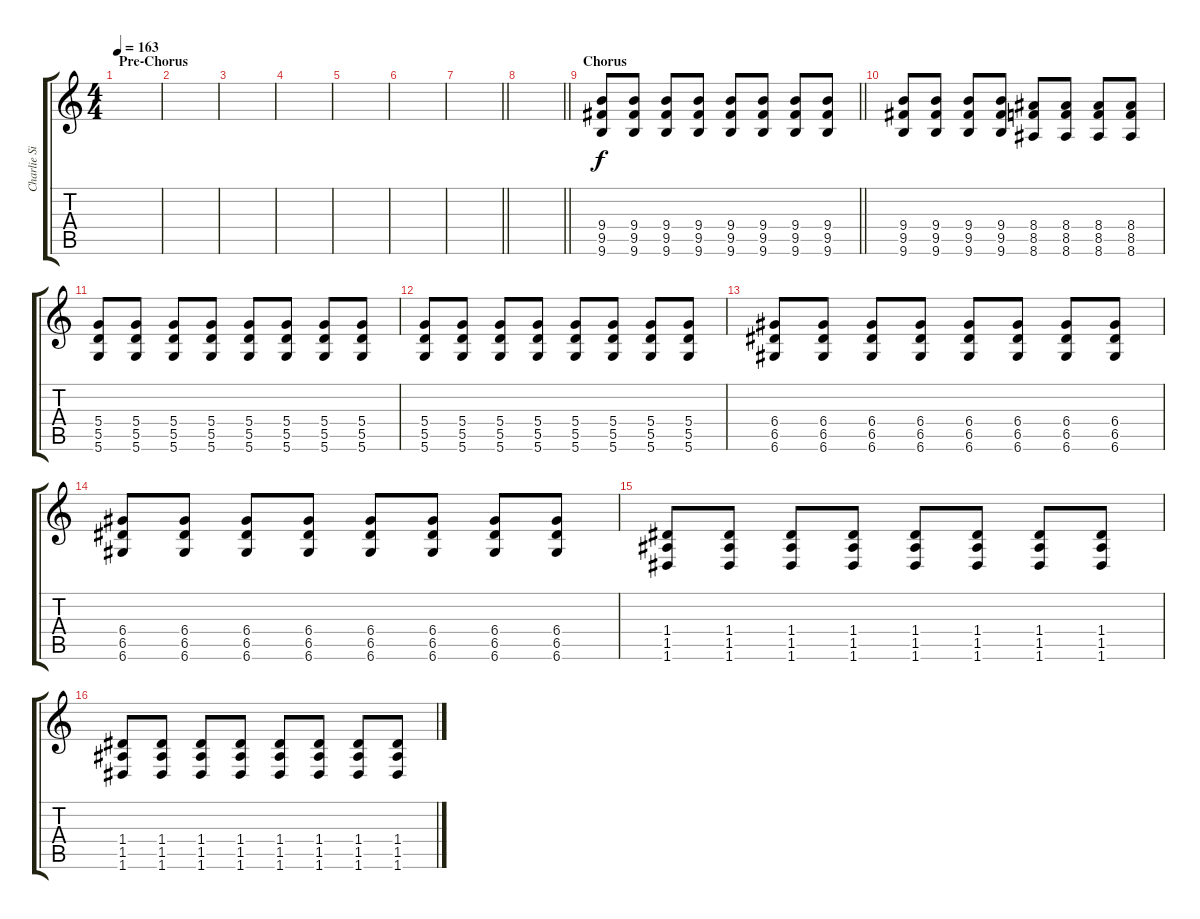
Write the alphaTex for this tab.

\track ("Charlie Simpson" "Charlie Si") {instrument overdrivenguitar}
\staff {score tabs}
\tuning (E4 B3 G3 D3 A2 D2) {hide}
\ts (4 4)
\section ("" "Pre-Chorus")
\tempo 163
\clef g2
\ks c
|
|
|
|
|
|
\barLineRight lightlight
|
\section ("" " ")
\barLineRight lightlight
|
\section ("" "Chorus")
\barLineRight lightlight
(9.4 9.5 9.6).8 (9.4 9.5 9.6).8 (9.4 9.5 9.6).8 (9.4 9.5 9.6).8 (9.4 9.5 9.6).8 (9.4 9.5 9.6).8 (9.4 9.5 9.6).8 (9.4 9.5 9.6).8 |
\section ("" "")
(9.4 9.5 9.6).8 (9.4 9.5 9.6).8 (9.4 9.5 9.6).8 (9.4 9.5 9.6).8 (8.4 8.5 8.6).8 (8.4 8.5 8.6).8 (8.4 8.5 8.6).8 (8.4 8.5 8.6).8 |
(5.4 5.5 5.6).8 (5.4 5.5 5.6).8 (5.4 5.5 5.6).8 (5.4 5.5 5.6).8 (5.4 5.5 5.6).8 (5.4 5.5 5.6).8 (5.4 5.5 5.6).8 (5.4 5.5 5.6).8 |
(5.4 5.5 5.6).8 (5.4 5.5 5.6).8 (5.4 5.5 5.6).8 (5.4 5.5 5.6).8 (5.4 5.5 5.6).8 (5.4 5.5 5.6).8 (5.4 5.5 5.6).8 (5.4 5.5 5.6).8 |
(6.4 6.5 6.6).8 (6.4 6.5 6.6).8 (6.4 6.5 6.6).8 (6.4 6.5 6.6).8 (6.4 6.5 6.6).8 (6.4 6.5 6.6).8 (6.4 6.5 6.6).8 (6.4 6.5 6.6).8 |
(6.4 6.5 6.6).8 (6.4 6.5 6.6).8 (6.4 6.5 6.6).8 (6.4 6.5 6.6).8 (6.4 6.5 6.6).8 (6.4 6.5 6.6).8 (6.4 6.5 6.6).8 (6.4 6.5 6.6).8 |
(1.4 1.5 1.6).8 (1.4 1.5 1.6).8 (1.4 1.5 1.6).8 (1.4 1.5 1.6).8 (1.4 1.5 1.6).8 (1.4 1.5 1.6).8 (1.4 1.5 1.6).8 (1.4 1.5 1.6).8 |
(1.4 1.5 1.6).8 (1.4 1.5 1.6).8 (1.4 1.5 1.6).8 (1.4 1.5 1.6).8 (1.4 1.5 1.6).8 (1.4 1.5 1.6).8 (1.4 1.5 1.6).8 (1.4 1.5 1.6).8
